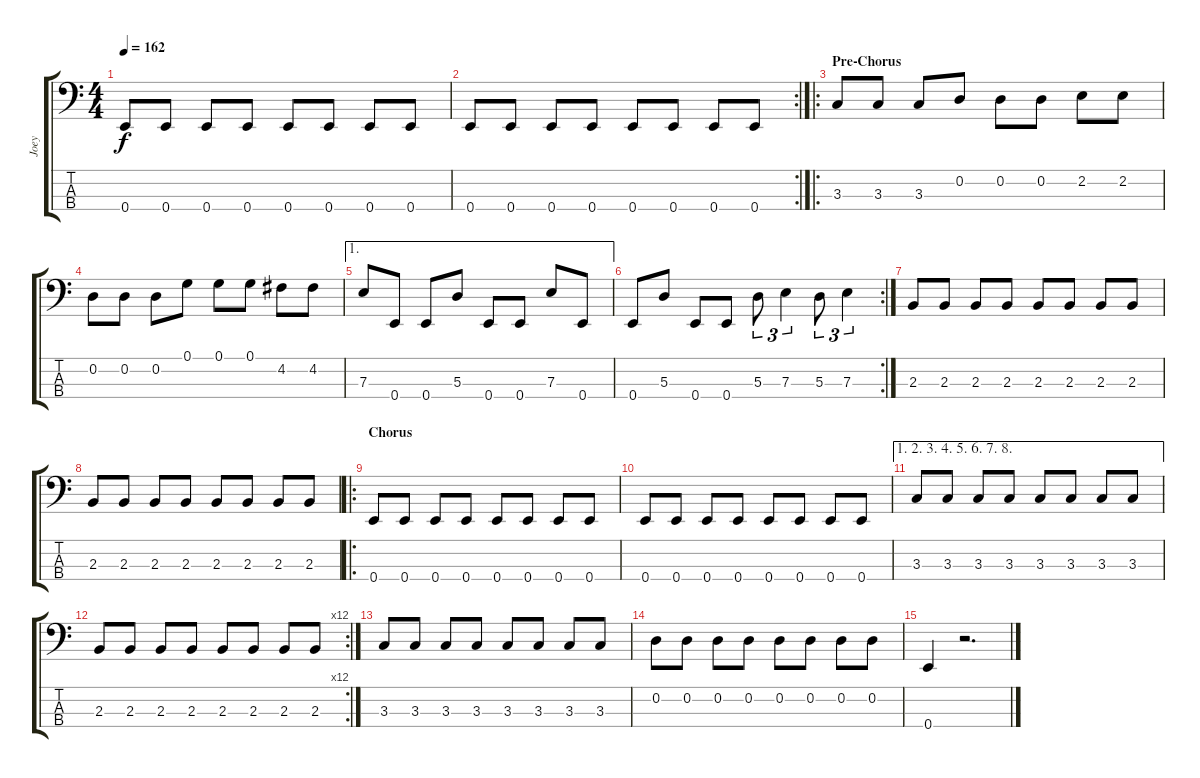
\track ("Joey" "Joey") {instrument electricbasspick}
\staff {score tabs}
\tuning (G2 D2 A1 E1) {hide}
\ts (4 4)
\tempo 162
\clef f4
\ks c
0.4.8{dy f} 0.4.8 0.4.8 0.4.8 0.4.8 0.4.8 0.4.8 0.4.8 |
\rc 2
0.4.8 0.4.8 0.4.8 0.4.8 0.4.8 0.4.8 0.4.8 0.4.8 |
\ro
\section ("" "Pre-Chorus")
3.3.8 3.3.8 3.3.8 0.2.8 0.2.8 0.2.8 2.2.8 2.2.8 |
0.2.8 0.2.8 0.2.8 0.1.8 0.1.8 0.1.8 4.2.8 4.2.8 |
\ae 1
7.3.8 0.4.8 0.4.8 5.3.8 0.4.8 0.4.8 7.3.8 0.4.8 |
\rc 2
0.4.8 5.3.8 0.4.8 0.4.8 5.3.8{tu (3 2)} 7.3.4{tu (3 2)} 5.3.8{tu (3 2)} 7.3.4{tu (3 2)} |
2.3.8 2.3.8 2.3.8 2.3.8 2.3.8 2.3.8 2.3.8 2.3.8 |
2.3.8 2.3.8 2.3.8 2.3.8 2.3.8 2.3.8 2.3.8 2.3.8 |
\ro
\section ("" "Chorus")
0.4.8 0.4.8 0.4.8 0.4.8 0.4.8 0.4.8 0.4.8 0.4.8 |
0.4.8 0.4.8 0.4.8 0.4.8 0.4.8 0.4.8 0.4.8 0.4.8 |
\ae (1 2 3 4 5 6 7 8)
3.3.8 3.3.8 3.3.8 3.3.8 3.3.8 3.3.8 3.3.8 3.3.8 |
\rc 12
2.3.8 2.3.8 2.3.8 2.3.8 2.3.8 2.3.8 2.3.8 2.3.8 |
3.3.8 3.3.8 3.3.8 3.3.8 3.3.8 3.3.8 3.3.8 3.3.8 |
0.2.8 0.2.8 0.2.8 0.2.8 0.2.8 0.2.8 0.2.8 0.2.8 |
0.4.4 r.2{d}
